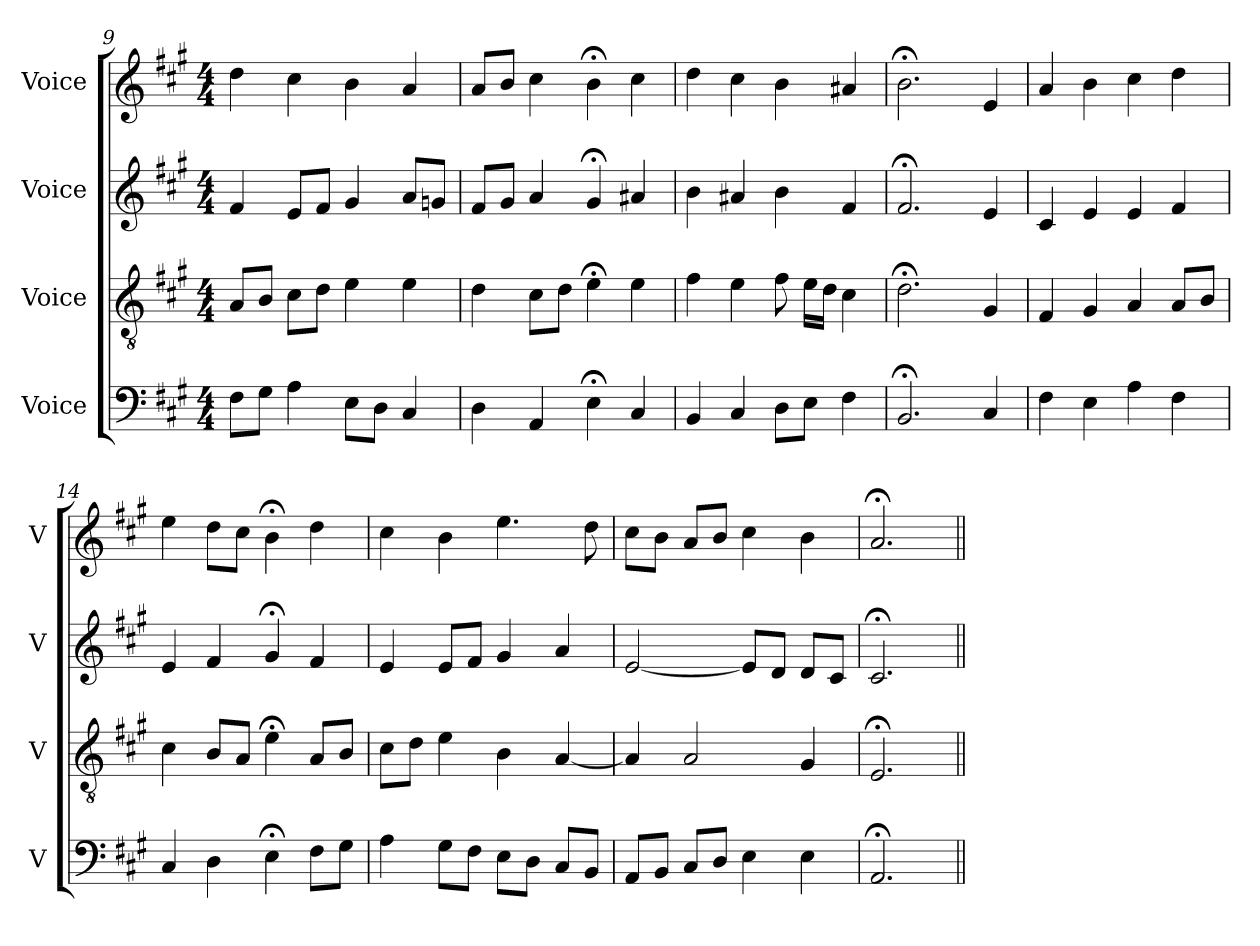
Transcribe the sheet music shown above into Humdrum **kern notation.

**kern	**kern	**kern	**kern
*part4	*part3	*part2	*part1
*staff4	*staff3	*staff2	*staff1
*I"Voice	*I"Voice	*I"Voice	*I"Voice
*I'V	*I'V	*I'V	*I'V
*clefF4	*clefGv2	*clefG2	*clefG2
*k[f#c#g#]	*k[f#c#g#]	*k[f#c#g#]	*k[f#c#g#]
*M4/4	*M4/4	*M4/4	*M4/4
=9	=9	=9	=9
8F#\L	8A/L	4f#/	4dd\
8G#\J	8B/J	.	.
4A\	8c#\L	8e/L	4cc#\
.	8d\J	8f#/J	.
8E\L	4e\	4g#/	4b\
8D\J	.	.	.
4C#/	4e\	8a/L	4a/
.	.	8gn/J	.
!!LO:LB:g=z
=10	=10	=10	=10
4D\	4d\	8f#/L	8a/L
.	.	8g#/J	8b/J
4AA/	8c#\L	4a/	4cc#\
.	8d\J	.	.
4E;<\	4e;<\	4g#;</	4b;<\
4C#/	4e\	4a#X/	4cc#\
=11	=11	=11	=11
4BB/	4f#\	4b\	4dd\
4C#/	4e\	4a#X/	4cc#\
8D\L	8f#\	4b\	4b\
8E\J	16e\LL	.	.
.	16d\JJ	.	.
4F#\	4c#\	4f#/	4a#X/
=12	=12	=12	=12
2.BB;</	2.d;<\	2.f#;</	2.b;<\
4C#/	4G#/	4e/	4e/
=13	=13	=13	=13
4F#\	4F#/	4c#/	4a/
4E\	4G#/	4e/	4b\
4A\	4A/	4e/	4cc#\
4F#\	8A/L	4f#/	4dd\
.	8B/J	.	.
=14	=14	=14	=14
4C#/	4c#\	4e/	4ee\
4D\	8B/L	4f#/	8dd\L
.	8A/J	.	8cc#\J
4E;<\	4e;<\	4g#;</	4b;<\
8F#\L	8A/L	4f#/	4dd\
8G#\J	8B/J	.	.
=15	=15	=15	=15
4A\	8c#\L	4e/	4cc#\
.	8d\J	.	.
8G#\L	4e\	8e/L	4b\
8F#\J	.	8f#/J	.
8E\L	4B\	4g#/	4.ee\
8D\J	.	.	.
8C#/L	[4A/	4a/	.
8BB/J	.	.	8dd\
!!LO:PB:g=z
=16	=16	=16	=16
8AA/L	4A/]	[2e/	8cc#\L
8BB/J	.	.	8b\J
8C#/L	2A/	.	8a/L
8D/J	.	.	8b/J
4E\	.	8e/L]	4cc#\
.	.	8d/J	.
4E\	4G#/	8d/L	4b\
.	.	8c#/J	.
=17	=17	=17	=17
2.AA;</	2.E;</	2.c#;</	2.a;</
=||	=||	=||	=||
*-	*-	*-	*-
